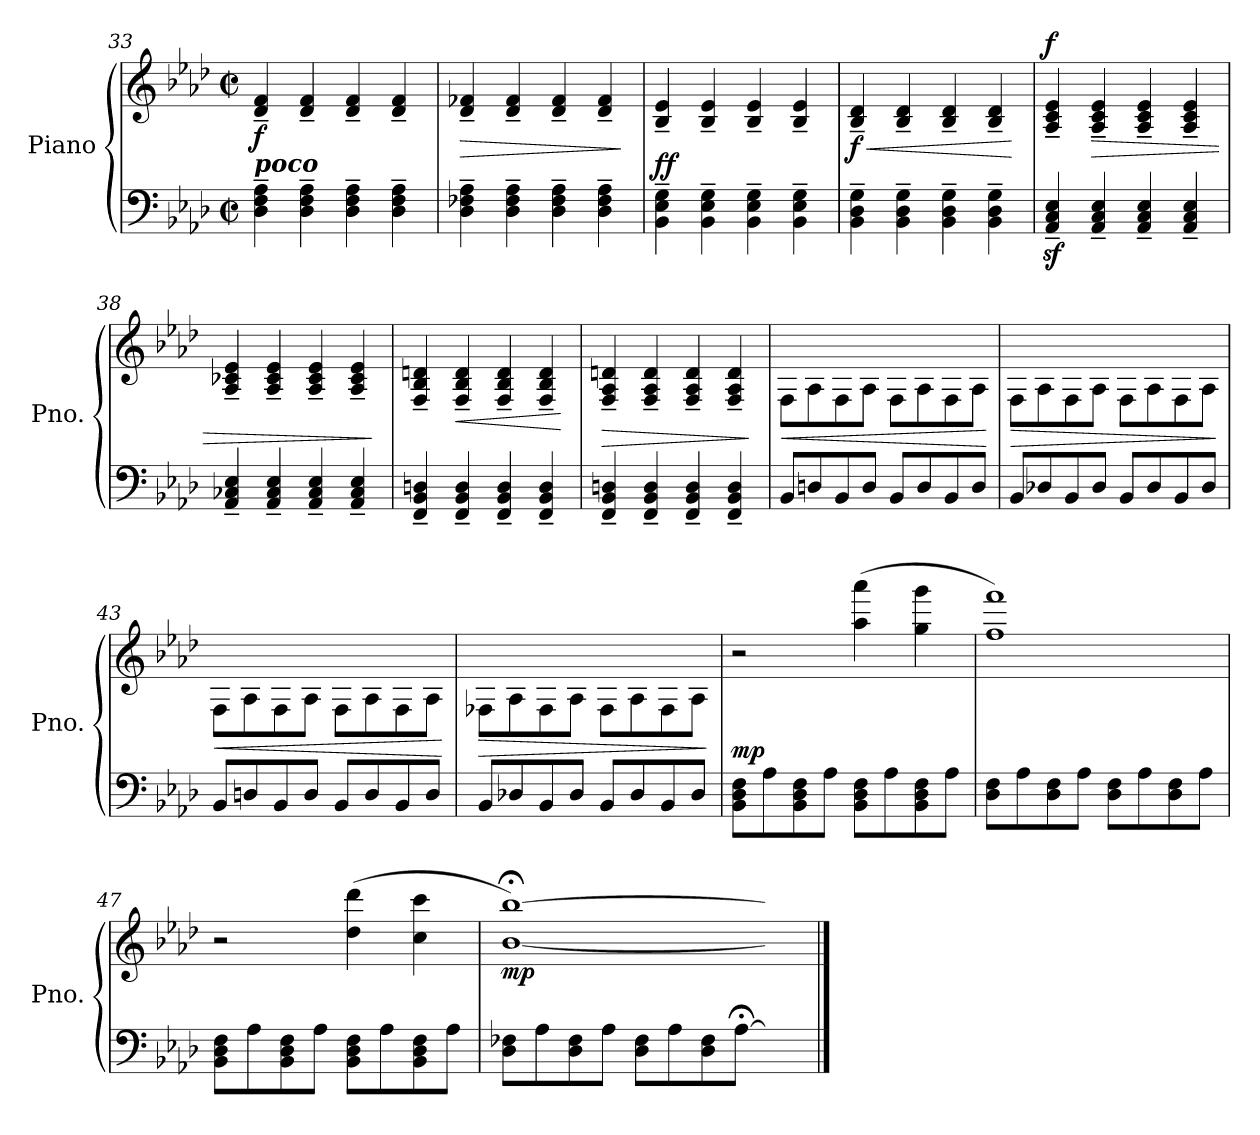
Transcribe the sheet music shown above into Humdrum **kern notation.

**kern	**kern	**dynam
*part1	*part1	*part1
*staff2	*staff1	*staff1/2
*I"Piano	*	*
*I'Pno.	*	*
*clefF4	*clefG2	*
*k[b-e-a-d-]	*k[b-e-a-d-]	*
*M2/2	*M2/2	*
*met(c|)	*met(c|)	*
*MM80	*MM80	*
=33	=33	=33
!	!LO:TX:b:Bi:t=poco	!
!	!	!LO:DY:b
4D-\~ 4F\~ 4A-\~	4d-/~ 4f/~	f
4D-\~ 4F\~ 4A-\~	4d-/~ 4f/~	.
4D-\~ 4F\~ 4A-\~	4d-/~ 4f/~	.
4D-\~ 4F\~ 4A-\~	4d-/~ 4f/~	.
!!LO:PB:g=z
=34	=34	=34
!	!	!LO:HP:b
4D-\~ 4F-X\~ 4A-\~	4d-/~ 4f-X/~	>
4D-\~ 4F-\~ 4A-\~	4d-/~ 4f-/~	.
4D-\~ 4F-\~ 4A-\~	4d-/~ 4f-/~	.
4D-\~ 4F-\~ 4A-\~	4d-/~ 4f-/~	.
.	.	]
=35	=35	=35
!	!	!LO:DY:a=2
!	!	!LO:DY:n=1:a
4BB-\~ 4E-\~ 4G\~	4B-/~ 4e-/~	f f
4BB-\~ 4E-\~ 4G\~	4B-/~ 4e-/~	.
4BB-\~ 4E-\~ 4G\~	4B-/~ 4e-/~	.
4BB-\~ 4E-\~ 4G\~	4B-/~ 4e-/~	.
=36	=36	=36
!	!	!LO:HP:b
!	!	!LO:DY:n=1:b
4BB-\~ 4D-\~ 4G\~	4B-/~ 4d-/~	< f
4BB-\~ 4D-\~ 4G\~	4B-/~ 4d-/~	.
4BB-\~ 4D-\~ 4G\~	4B-/~ 4d-/~	.
4BB-\~ 4D-\~ 4G\~	4B-/~ 4d-/~	.
.	.	[
=37	=37	=37
!	!	!LO:DY:a
4AA-/z>~ 4C/z>~ 4E-/z>~	4A-/~ 4c/~ 4e-/~	f
!	!	!LO:HP:b
4AA-/~ 4C/~ 4E-/~	4A-/~ 4c/~ 4e-/~	>
4AA-/~ 4C/~ 4E-/~	4A-/~ 4c/~ 4e-/~	.
4AA-/~ 4C/~ 4E-/~	4A-/~ 4c/~ 4e-/~	.
=38	=38	=38
4AA-/~ 4C-X/~ 4E-/~	4A-/~ 4c-X/~ 4e-/~	.
4AA-/~ 4C-/~ 4E-/~	4A-/~ 4c-/~ 4e-/~	.
4AA-/~ 4C-/~ 4E-/~	4A-/~ 4c-/~ 4e-/~	.
4AA-/~ 4C-/~ 4E-/~	4A-/~ 4c-/~ 4e-/~	.
.	.	]
=39	=39	=39
!	!	!LO:DY:a=2
!	!	!LO:DY:n=1:a
4FF/~ 4BB-/~ 4Dn/~	4F/~ 4B-/~ 4dn/~	mf mf
!	!	!LO:HP:b
4FF/~ 4BB-/~ 4D/~	4F/~ 4B-/~ 4d/~	<
4FF/~ 4BB-/~ 4D/~	4F/~ 4B-/~ 4d/~	.
4FF/~ 4BB-/~ 4D/~	4F/~ 4B-/~ 4d/~	.
.	.	[
=40	=40	=40
!	!	!LO:HP:b
4FF/~ 4BB-/~ 4Dn/~	4F/~ 4A-/~ 4dn/~	>
4FF/~ 4BB-/~ 4D/~	4F/~ 4A-/~ 4d/~	.
4FF/~ 4BB-/~ 4D/~	4F/~ 4A-/~ 4d/~	.
4FF/~ 4BB-/~ 4D/~	4F/~ 4A-/~ 4d/~	.
.	.	]
!!LO:LB:g=z
=41	=41	=41
*	*MM80	*
!	!	!LO:HP:b
8BB-/L	8F\L	<
8Dn/	8A-\	.
8BB-/	8F\	.
8D/J	8A-\J	.
8BB-/L	8F\L	.
8D/	8A-\	.
8BB-/	8F\	.
8D/J	8A-\J	.
.	.	[
=42	=42	=42
!	!	!LO:HP:b
8BB-/L	8F\L	>
8D-X/	8A-\	.
8BB-/	8F\	.
8D-/J	8A-\J	.
8BB-/L	8F\L	.
8D-/	8A-\	.
8BB-/	8F\	.
8D-/J	8A-\J	.
.	.	]
=43	=43	=43
!	!	!LO:HP:b
8BB-/L	8F\L	<
8Dn/	8A-\	.
8BB-/	8F\	.
8D/J	8A-\J	.
8BB-/L	8F\L	.
8D/	8A-\	.
8BB-/	8F\	.
8D/J	8A-\J	.
.	.	[
=44	=44	=44
!	!	!LO:HP:b
8BB-/L	8F-X\L	>
8D-X/	8A-\	.
8BB-/	8F-\	.
8D-/J	8A-\J	.
8BB-/L	8F-\L	.
8D-/	8A-\	.
8BB-/	8F-\	.
8D-/J	8A-\J	.
.	.	]
!!LO:LB:g=z
=45	=45	=45
!	!	!LO:DY:a=2
8BB-\ 8D-\ 8F\L	2r	mp
8A-\	.	.
8BB-\ 8D-\ 8F\	.	.
8A-\J	.	.
8BB-\ 8D-\ 8F\L	(4aa-\ 4aaa-\	.
8A-\	.	.
8BB-\ 8D-\ 8F\	4gg\ 4ggg\	.
8A-\J	.	.
=46	=46	=46
8D-\ 8F\L	1ff 1fff)	.
8A-\	.	.
8D-\ 8F\	.	.
8A-\J	.	.
8D-\ 8F\L	.	.
8A-\	.	.
8D-\ 8F\	.	.
8A-\J	.	.
=47	=47	=47
!	!	!LO:DY:a=2
!	!	!LO:DY:n=1:b
8BB-\ 8D-\ 8F\L	2r	mf mf
8A-\	.	.
8BB-\ 8D-\ 8F\	.	.
8A-\J	.	.
8BB-\ 8D-\ 8F\L	(4dd-\ 4ddd-\	.
8A-\	.	.
8BB-\ 8D-\ 8F\	4cc\ 4ccc\	.
8A-\J	.	.
=48	=48	=48
!	!	!LO:DY:b
8D-\ 8F-X\L	[1b-;< [1bb-;<)	mp
8A-\	.	.
8D-\ 8F-\	.	.
8A-\J	.	.
8D-\ 8F-\L	.	.
8A-\	.	.
8D-\ 8F-\	.	.
[8A-;<\J	.	.
4A-yy]	4b-yy] 4bb-yy]	.
==	==	==
*-	*-	*-
